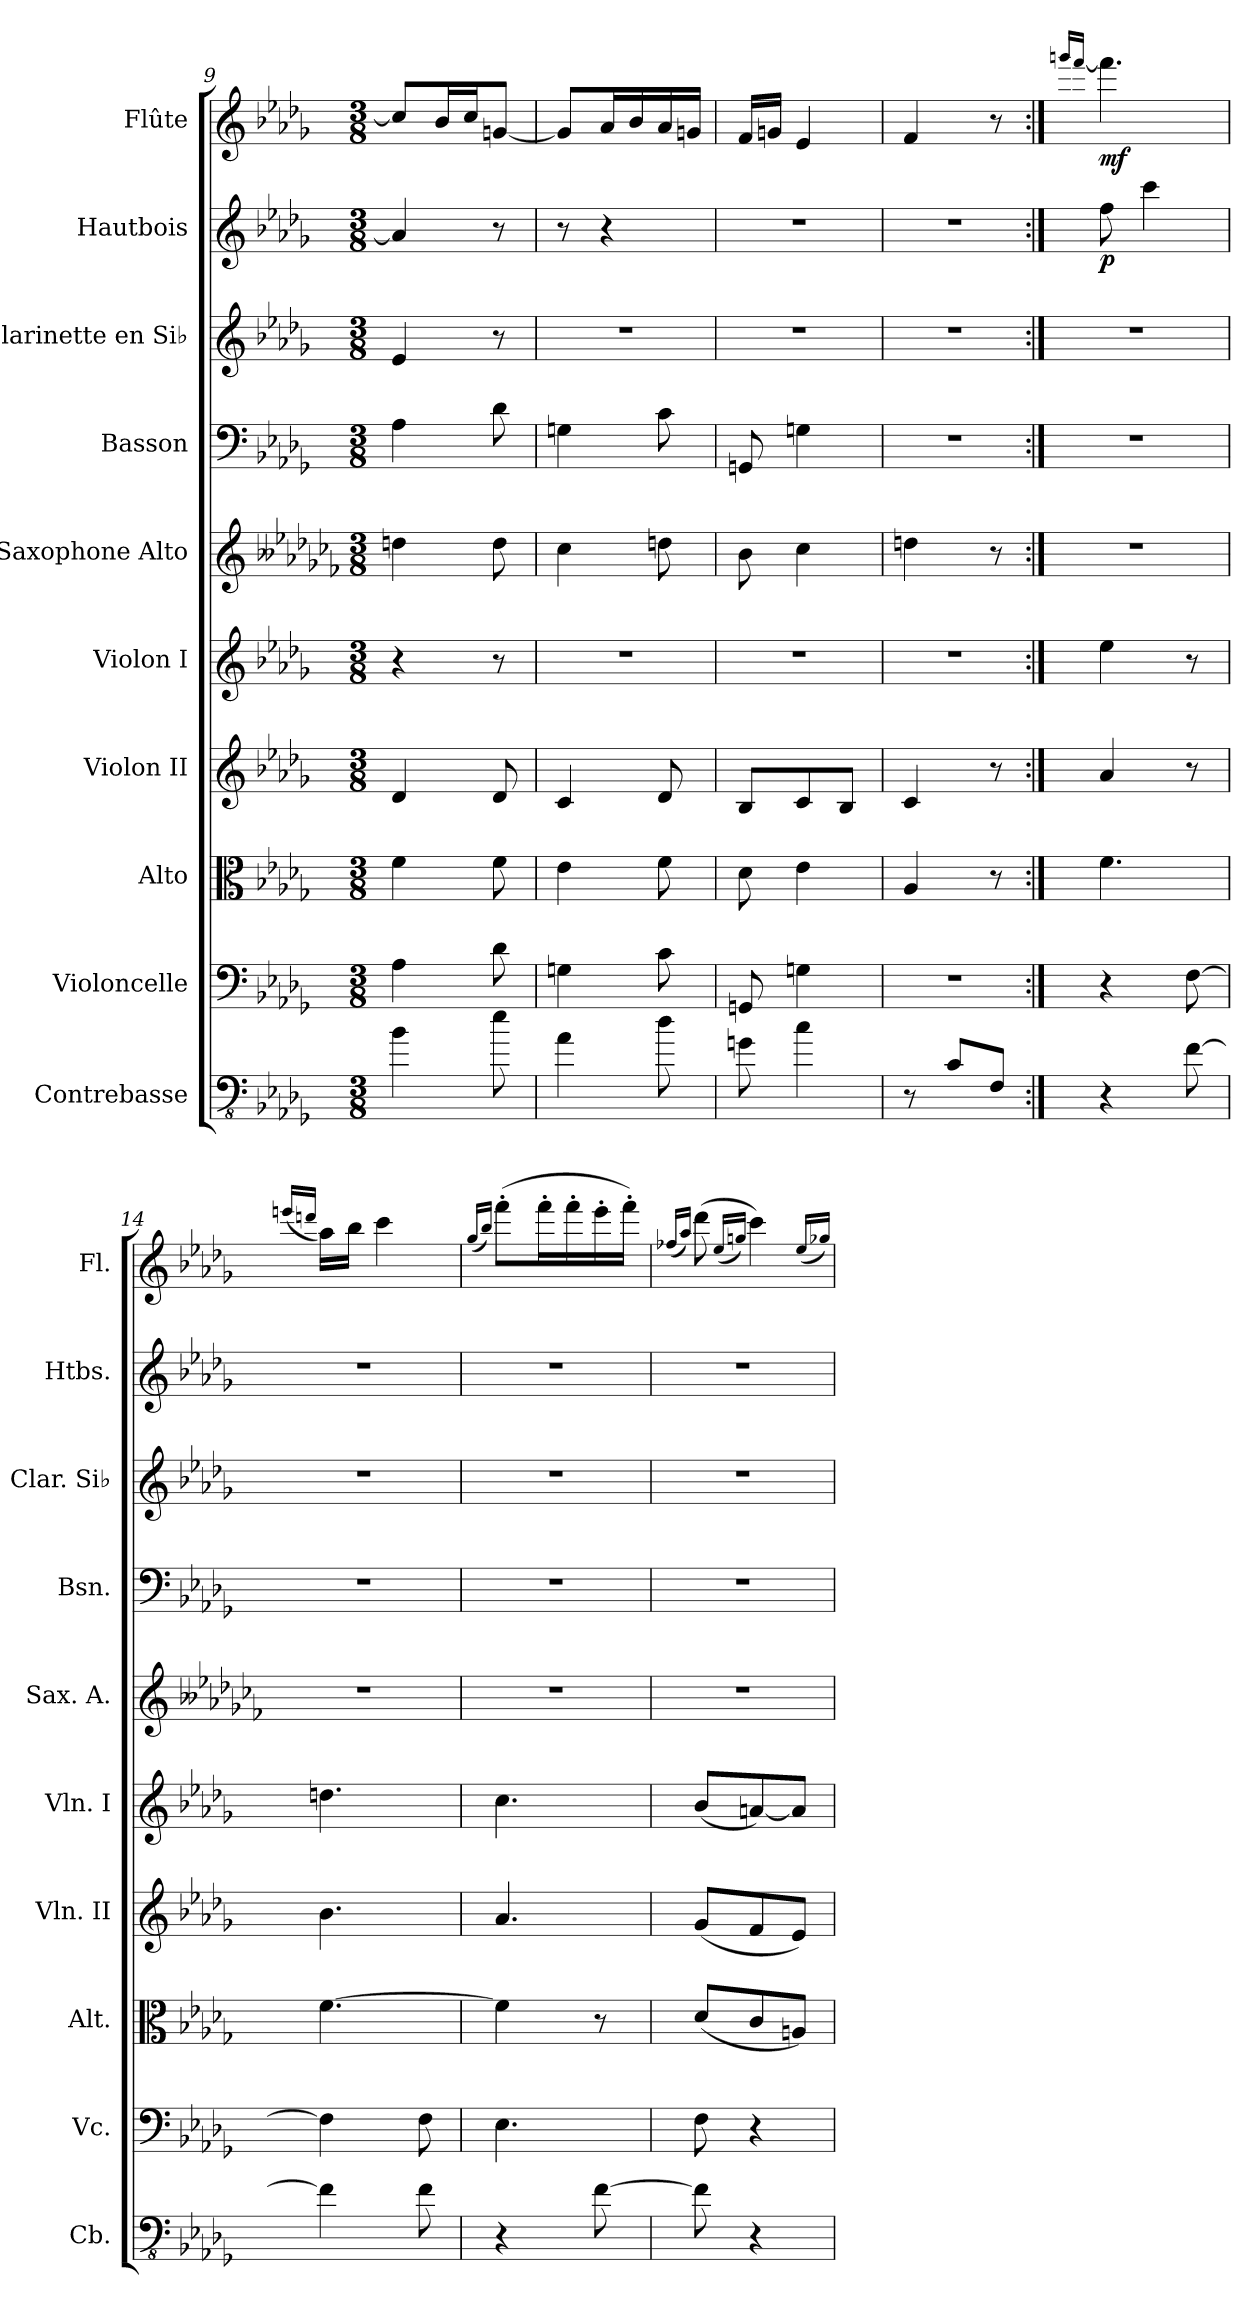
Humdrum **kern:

**kern	**kern	**kern	**kern	**kern	**kern	**kern	**kern	**kern	**dynam	**kern	**dynam
*part10	*part9	*part8	*part7	*part6	*part5	*part4	*part3	*part2	*part2	*part1	*part1
*staff10	*staff9	*staff8	*staff7	*staff6	*staff5	*staff4	*staff3	*staff2	*staff2	*staff1	*staff1
*I"Contrebasse	*I"Violoncelle	*I"Alto	*I"Violon II	*I"Violon I	*I"Saxophone Alto	*I"Basson	*I"Clarinette en Si♭	*I"Hautbois	*	*I"Flûte	*
*I'Cb.	*I'Vc.	*I'Alt.	*I'Vln. II	*I'Vln. I	*I'Sax. A.	*I'Bsn.	*I'Clar. Si♭	*I'Htbs.	*	*I'Fl.	*
*clefFv4	*clefF4	*clefC3	*clefG2	*clefG2	*clefG2	*clefF4	*clefG2	*clefG2	*	*clefG2	*
*ITrd7c12	*	*	*	*	*ITrd5c9	*	*ITrd1c2	*	*	*	*
*k[b-e-a-d-g-]	*k[b-e-a-d-g-]	*k[b-e-a-d-g-]	*k[b-e-a-d-g-]	*k[b-e-a-d-g-]	*k[b--e-a-d-g-c-f-]	*k[b-e-a-d-g-]	*k[b-e-a-d-g-c-f-]	*k[b-e-a-d-g-]	*	*k[b-e-a-d-g-]	*
*M3/8	*M3/8	*M3/8	*M3/8	*M3/8	*M3/8	*M3/8	*M3/8	*M3/8	*	*M3/8	*
=9	=9	=9	=9	=9	=9	=9	=9	=9	=9	=9	=9
4BB-\	4A-\	4f\	4d-/	4r	4fn\	4A-\	4d-/	4a-/]	.	8cc/L]	.
.	.	.	.	.	.	.	.	.	.	16b-/L	.
.	.	.	.	.	.	.	.	.	.	16cc/J	.
8E-\	8d-\	8f\	8d-/	8r	8f\	8d-\	8r	8r	.	[8gn/J	.
=10	=10	=10	=10	=10	=10	=10	=10	=10	=10	=10	=10
4AA-\	4Gn\	4e-\	4c/	4.r	4e-\	4Gn\	4.r	8r	.	8g/L]	.
.	.	.	.	.	.	.	.	4r	.	16a-/L	.
.	.	.	.	.	.	.	.	.	.	16b-/	.
8D-\	8c\	8f\	8d-/	.	8fn\	8c\	.	.	.	16a-/	.
.	.	.	.	.	.	.	.	.	.	16gn/JJ	.
=11	=11	=11	=11	=11	=11	=11	=11	=11	=11	=11	=11
8GGn\	8GGn/	8d-\	8B-/L	4.r	8d-\	8GGn/	4.r	4.r	.	16f/LL	.
.	.	.	.	.	.	.	.	.	.	16gn/JJ	.
4C\	4Gn\	4e-\	8c/	.	4e-\	4Gn\	.	.	.	4e-/	.
.	.	.	8B-/J	.	.	.	.	.	.	.	.
=12	=12	=12	=12	=12	=12	=12	=12	=12	=12	=12	=12
8r	4.r	4A-/	4c/	4.r	4fn\	4.r	4.r	4.r	.	4f/	.
8CC/L	.	.	.	.	.	.	.	.	.	.	.
8FFF/J	.	8r	8r	.	8r	.	.	.	.	8r	.
=13:|!	=13:|!	=13:|!	=13:|!	=13:|!	=13:|!	=13:|!	=13:|!	=13:|!	=13:|!	=13:|!	=13:|!
.	.	.	.	.	.	.	.	.	.	16qgggn/LL	.
.	.	.	.	.	.	.	.	.	.	[16qfff/JJ	.
!	!	!	!	!	!	!	!	!	!LO:DY:b	!	!LO:DY:b
4r	4r	4.f\	4a-/	4ee-\	4.r	4.r	4.r	8ff\	p	4.fff\]	mf
.	.	.	.	.	.	.	.	4ccc\	.	.	.
[8FF\	[8F\	.	8r	8r	.	.	.	.	.	.	.
=14	=14	=14	=14	=14	=14	=14	=14	=14	=14	=14	=14
.	.	.	.	.	.	.	.	.	.	(<16qeeen/LL	.
.	.	.	.	.	.	.	.	.	.	16qdddn/JJ	.
4FF\]	4F\]	[4.f\	4.b-\	4.ddn\	4.r	4.r	4.r	4.r	.	16aa-\LL)	.
.	.	.	.	.	.	.	.	.	.	16bb-\JJ	.
.	.	.	.	.	.	.	.	.	.	4ccc\	.
8FF\	8F\	.	.	.	.	.	.	.	.	.	.
!!LO:PB:g=z
=15	=15	=15	=15	=15	=15	=15	=15	=15	=15	=15	=15
.	.	.	.	.	.	.	.	.	.	(<16qgg-/LL	.
.	.	.	.	.	.	.	.	.	.	16qbb-/JJ)	.
4r	4.E-\	4f\]	4.a-/	4.cc\	4.r	4.r	4.r	4.r	.	(>8fff'\L	.
.	.	.	.	.	.	.	.	.	.	16fff'\L	.
.	.	.	.	.	.	.	.	.	.	16fff'\	.
[8FF\	.	8r	.	.	.	.	.	.	.	16eee-'\	.
.	.	.	.	.	.	.	.	.	.	16fff'\JJ)	.
=16	=16	=16	=16	=16	=16	=16	=16	=16	=16	=16	=16
.	.	.	.	.	.	.	.	.	.	(<16qff-X/LL	.
.	.	.	.	.	.	.	.	.	.	16qaa-/JJ)	.
8FF\]	8F\	(<8d-/L	(<8g-/L	(<8b-/L	4.r	4.r	4.r	4.r	.	(>8ddd-\	.
.	.	.	.	.	.	.	.	.	.	(<16qee-/LL	.
.	.	.	.	.	.	.	.	.	.	16qggn/JJ)	.
4r	4r	8c/	8f/	[8an/)	.	.	.	.	.	4ccc\)	.
.	.	8An/J)	8e-/J)	8a/J]	.	.	.	.	.	.	.
.	.	.	.	.	.	.	.	.	.	(<16qee-/LL	.
.	.	.	.	.	.	.	.	.	.	16qgg-X/JJ)	.
=	=	=	=	=	=	=	=	=	=	=	=
*-	*-	*-	*-	*-	*-	*-	*-	*-	*-	*-	*-
